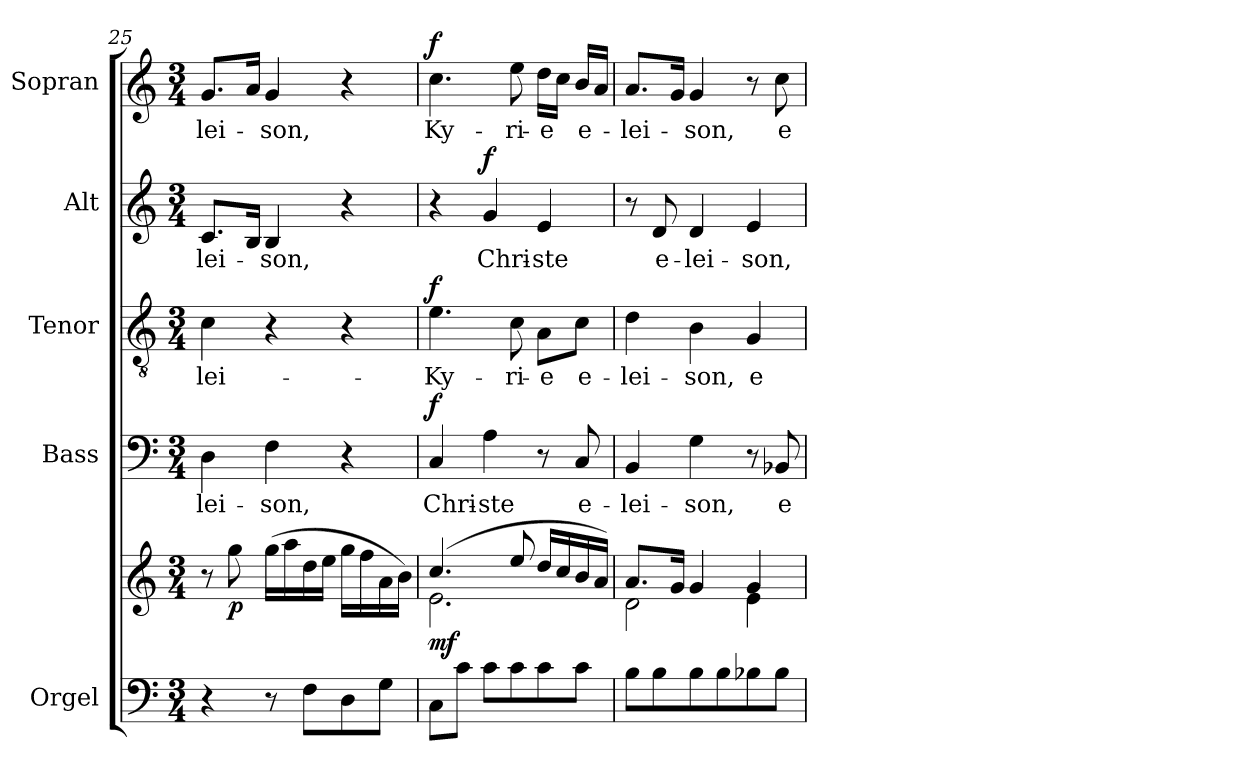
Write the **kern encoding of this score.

**kern	**kern	**dynam	**kern	**text	**dynam	**kern	**text	**dynam	**kern	**text	**dynam	**kern	**text	**dynam
*part5	*part5	*part5	*part4	*part4	*part4	*part3	*part3	*part3	*part2	*part2	*part2	*part1	*part1	*part1
*staff6	*staff5	*staff5/6	*staff4	*staff4	*staff4	*staff3	*staff3	*staff3	*staff2	*staff2	*staff2	*staff1	*staff1	*staff1
*I"Orgel	*	*	*I"Bass	*	*	*I"Tenor	*	*	*I"Alt	*	*	*I"Sopran	*	*
*I'Org.	*	*	*I'B.	*	*	*I'T.	*	*	*I'A.	*	*	*I'S.	*	*
*clefF4	*clefG2	*	*clefF4	*	*	*clefGv2	*	*	*clefG2	*	*	*clefG2	*	*
*k[]	*k[]	*	*k[]	*	*	*k[]	*	*	*k[]	*	*	*k[]	*	*
*C:	*C:	*	*C:	*	*	*C:	*	*	*C:	*	*	*C:	*	*
*M3/4	*M3/4	*	*M3/4	*	*	*M3/4	*	*	*M3/4	*	*	*M3/4	*	*
=25	=25	=25	=25	=25	=25	=25	=25	=25	=25	=25	=25	=25	=25	=25
!	!	!	!	!LO:LY:b	!	!	!LO:LY:b	!	!	!LO:LY:b	!	!	!LO:LY:b	!
4r	8r	.	4D\	-lei-	.	4c\	-lei-	.	8.c/L	-lei-	.	8.g/L	-lei-	.
!	!	!LO:DY:b	!	!	!	!	!	!	!	!	!	!	!	!
.	8gg\	p	.	.	.	.	.	.	.	.	.	.	.	.
.	.	.	.	.	.	.	.	.	16B/Jk	.	.	16a/Jk	.	.
!	!	!	!	!LO:LY:b	!	!	!LO:LY:b	!	!	!LO:LY:b	!	!	!LO:LY:b	!
8r	(>16gg\LL	.	4F\	-son,	.	4r	-son,	.	4B/	-son,	.	4g/	-son,	.
.	16aa\	.	.	.	.	.	.	.	.	.	.	.	.	.
8F\L	16dd\	.	.	.	.	.	.	.	.	.	.	.	.	.
.	16ee\JJ	.	.	.	.	.	.	.	.	.	.	.	.	.
8D\	16gg\LL	.	4r	.	.	4r	.	.	4r	.	.	4r	.	.
.	16ff\	.	.	.	.	.	.	.	.	.	.	.	.	.
8G\J	16a\	.	.	.	.	.	.	.	.	.	.	.	.	.
.	16b\JJ)	.	.	.	.	.	.	.	.	.	.	.	.	.
!!LO:LB:g=z
=26	=26	=26	=26	=26	=26	=26	=26	=26	=26	=26	=26	=26	=26	=26
*	*^	*	*	*	*	*	*	*	*	*	*	*	*	*
!	!	!	!LO:DY:b	!	!LO:LY:b	!LO:DY:a	!	!LO:LY:b	!LO:DY:a	!	!	!	!	!LO:LY:b	!LO:DY:a
8C\L	(4.cc/	2.e\	mf	4C/	Chri-	f	4.e\	Ky-	f	4r	.	.	4.cc\	Ky-	f
8c\J	.	.	.	.	.	.	.	.	.	.	.	.	.	.	.
!	!	!	!	!	!LO:LY:b	!	!	!	!	!	!LO:LY:b	!LO:DY:a	!	!	!
8c\L	.	.	.	4A\	-ste	.	.	.	.	4g/	Chri-	f	.	.	.
!	!	!	!	!	!	!	!	!LO:LY:b	!	!	!	!	!	!LO:LY:b	!
8c\	8ee/	.	.	.	.	.	8c\	-ri-	.	.	.	.	8ee\	-ri-	.
!	!	!	!	!	!	!	!	!LO:LY:b	!	!	!LO:LY:b	!	!	!LO:LY:b	!
8c\	16dd/LL	.	.	8r	.	.	8A\L	-e	.	4e/	-ste	.	16dd\LL	-e	.
.	16cc/	.	.	.	.	.	.	.	.	.	.	.	16cc\JJ	.	.
!	!	!	!	!	!LO:LY:b	!	!	!LO:LY:b	!	!	!	!	!	!LO:LY:b	!
8c\J	16b/	.	.	8C/	e-	.	8c\J	e-	.	.	.	.	16b/LL	e-	.
.	16a/JJ)	.	.	.	.	.	.	.	.	.	.	.	16a/JJ	.	.
=27	=27	=27	=27	=27	=27	=27	=27	=27	=27	=27	=27	=27	=27	=27	=27
!	!	!	!	!	!LO:LY:b	!	!	!LO:LY:b	!	!	!	!	!	!LO:LY:b	!
8B\L	8.a/L	2d\	.	4BB/	-lei-	.	4d\	-lei-	.	8r	.	.	8.a/L	-lei-	.
!	!	!	!	!	!	!	!	!	!	!	!LO:LY:b	!	!	!	!
8B\	.	.	.	.	.	.	.	.	.	8d/	e-	.	.	.	.
.	16g/Jk	.	.	.	.	.	.	.	.	.	.	.	16g/Jk	.	.
!	!	!	!	!	!LO:LY:b	!	!	!LO:LY:b	!	!	!LO:LY:b	!	!	!LO:LY:b	!
8B\	4g/	.	.	4G\	-son,	.	4B\	-son,	.	4d/	-lei-	.	4g/	-son,	.
8B\	.	.	.	.	.	.	.	.	.	.	.	.	.	.	.
!	!	!	!	!	!	!	!	!LO:LY:b	!	!	!LO:LY:b	!	!	!	!
8B-X\	4g/	4e\	.	8r	.	.	4G/	e-	.	4e/	-son,	.	8r	.	.
!	!	!	!	!	!LO:LY:b	!	!	!	!	!	!	!	!	!LO:LY:b	!
8B-\J	.	.	.	8BB-X/	e-	.	.	.	.	.	.	.	8cc\	e-	.
*	*v	*v	*	*	*	*	*	*	*	*	*	*	*	*	*
=	=	=	=	=	=	=	=	=	=	=	=	=	=	=
*-	*-	*-	*-	*-	*-	*-	*-	*-	*-	*-	*-	*-	*-	*-
